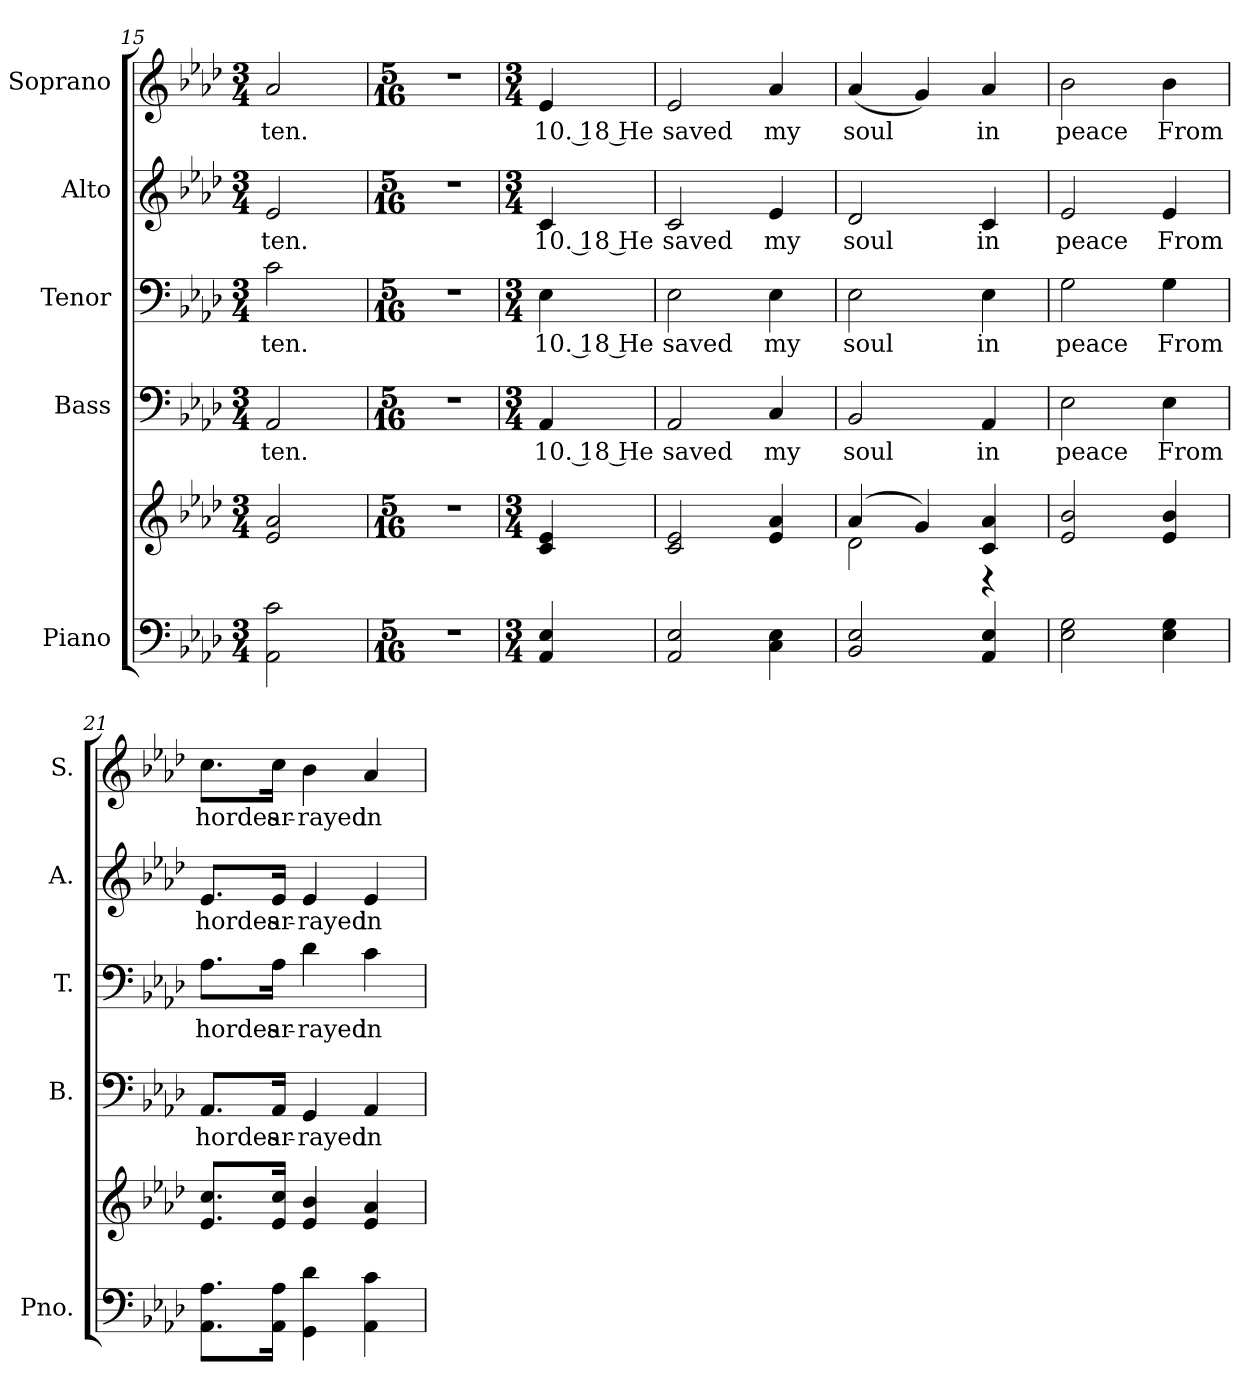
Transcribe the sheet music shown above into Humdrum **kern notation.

**kern	**kern	**kern	**text	**kern	**text	**kern	**text	**kern	**text
*part5	*part5	*part4	*part4	*part3	*part3	*part2	*part2	*part1	*part1
*staff6	*staff5	*staff4	*staff4	*staff3	*staff3	*staff2	*staff2	*staff1	*staff1
*I"Piano	*	*I"Bass	*	*I"Tenor	*	*I"Alto	*	*I"Soprano	*
*I'Pno.	*	*I'B.	*	*I'T.	*	*I'A.	*	*I'S.	*
*clefF4	*clefG2	*clefF4	*	*clefF4	*	*clefG2	*	*clefG2	*
*k[b-e-a-d-]	*k[b-e-a-d-]	*k[b-e-a-d-]	*	*k[b-e-a-d-]	*	*k[b-e-a-d-]	*	*k[b-e-a-d-]	*
*A-:	*A-:	*A-:	*	*A-:	*	*A-:	*	*A-:	*
*M3/4	*M3/4	*M3/4	*	*M3/4	*	*M3/4	*	*M3/4	*
=15	=15	=15	=15	=15	=15	=15	=15	=15	=15
!	!	!	!LO:LY:b:color=#000000	!	!	!	!	!	!
!	!	!	!	!	!LO:LY:b:color=#000000	!	!	!	!
!	!	!	!	!	!	!	!LO:LY:b:color=#000000	!	!
!	!	!	!	!	!	!	!	!	!LO:LY:b:color=#000000
2AA-i\ 2ci	2e-i/ 2a-i	2AA-i/	-ten.	2ci\	-ten.	2e-i/	-ten.	2a-i/	-ten.
!!LO:PB:g=z
=16	=16	=16	=16	=16	=16	=16	=16	=16	=16
*M5/16	*M5/16	*M5/16	*	*M5/16	*	*M5/16	*	*M5/16	*
!LO:N:vis=1	!LO:N:vis=1	!LO:N:vis=1	!	!LO:N:vis=1	!	!LO:N:vis=1	!	!LO:N:vis=1	!
16%5r	16%5r	16%5r	.	16%5r	.	16%5r	.	16%5r	.
=17	=17	=17	=17	=17	=17	=17	=17	=17	=17
*M3/4	*M3/4	*M3/4	*	*M3/4	*	*M3/4	*	*M3/4	*
!	!	!	!LO:LY:b:color=#000000	!	!	!	!	!	!
!	!	!	!	!	!LO:LY:b:color=#000000	!	!	!	!
!	!	!	!	!	!	!	!LO:LY:b:color=#000000	!	!
!	!	!	!	!	!	!	!	!	!LO:LY:b:color=#000000
4AA-i/ 4E-i	4ci/ 4e-i	4AA-i/	10. 18 He	4E-i\	10. 18 He	4ci/	10. 18 He	4e-i/	10. 18 He
=18	=18	=18	=18	=18	=18	=18	=18	=18	=18
!	!	!	!LO:LY:b:color=#000000	!	!	!	!	!	!
!	!	!	!	!	!LO:LY:b:color=#000000	!	!	!	!
!	!	!	!	!	!	!	!LO:LY:b:color=#000000	!	!
!	!	!	!	!	!	!	!	!	!LO:LY:b:color=#000000
2AA-i/ 2E-i	2ci/ 2e-i	2AA-i/	saved	2E-i\	saved	2ci/	saved	2e-i/	saved
!	!	!	!LO:LY:b:color=#000000	!	!	!	!	!	!
!	!	!	!	!	!LO:LY:b:color=#000000	!	!	!	!
!	!	!	!	!	!	!	!LO:LY:b:color=#000000	!	!
!	!	!	!	!	!	!	!	!	!LO:LY:b:color=#000000
4Ci\ 4E-i	4e-i/ 4a-i	4Ci/	my	4E-i\	my	4e-i/	my	4a-i/	my
=19	=19	=19	=19	=19	=19	=19	=19	=19	=19
*	*^	*	*	*	*	*	*	*	*
!	!	!	!	!LO:LY:b:color=#000000	!	!	!	!	!	!
!	!	!	!	!	!	!LO:LY:b:color=#000000	!	!	!	!
!	!	!	!	!	!	!	!	!LO:LY:b:color=#000000	!	!
!	!	!	!	!	!	!	!	!	!	!LO:LY:b:color=#000000
2BB-i/ 2E-i	(4a-i/	2d-i\	2BB-i/	soul	2E-i\	soul	2d-i/	soul	(4a-i/	soul
.	4gi/)	.	.	.	.	.	.	.	4gi/)	.
!	!	!	!	!LO:LY:b:color=#000000	!	!	!	!	!	!
!	!	!	!	!	!	!LO:LY:b:color=#000000	!	!	!	!
!	!	!	!	!	!	!	!	!LO:LY:b:color=#000000	!	!
!	!	!	!	!	!	!	!	!	!	!LO:LY:b:color=#000000
4AA-i/ 4E-i	4ci/ 4a-i	4r	4AA-i/	in	4E-i\	in	4ci/	in	4a-i/	in
*	*v	*v	*	*	*	*	*	*	*	*
=20	=20	=20	=20	=20	=20	=20	=20	=20	=20
*	*^	*	*	*	*	*	*	*	*
!	!	!	!	!LO:LY:b:color=#000000	!	!	!	!	!	!
*	*v	*v	*	*	*	*	*	*	*	*
*	*^	*	*	*	*	*	*	*	*
!	!	!	!	!	!	!LO:LY:b:color=#000000	!	!	!	!
*	*v	*v	*	*	*	*	*	*	*	*
*	*^	*	*	*	*	*	*	*	*
!	!	!	!	!	!	!	!	!LO:LY:b:color=#000000	!	!
*	*v	*v	*	*	*	*	*	*	*	*
*	*^	*	*	*	*	*	*	*	*
!	!	!	!	!	!	!	!	!	!	!LO:LY:b:color=#000000
*	*v	*v	*	*	*	*	*	*	*	*
2E-i\ 2Gi	2e-i/ 2b-i	2E-i\	peace	2Gi\	peace	2e-i/	peace	2b-i\	peace
!	!	!	!LO:LY:b:color=#000000	!	!	!	!	!	!
!	!	!	!	!	!LO:LY:b:color=#000000	!	!	!	!
!	!	!	!	!	!	!	!LO:LY:b:color=#000000	!	!
!	!	!	!	!	!	!	!	!	!LO:LY:b:color=#000000
4E-i\ 4Gi	4e-i/ 4b-i	4E-i\	From	4Gi\	From	4e-i/	From	4b-i\	From
!!LO:PB:g=z
=21	=21	=21	=21	=21	=21	=21	=21	=21	=21
!	!	!	!LO:LY:b:color=#000000	!	!	!	!	!	!
!	!	!	!	!	!LO:LY:b:color=#000000	!	!	!	!
!	!	!	!	!	!	!	!LO:LY:b:color=#000000	!	!
!	!	!	!	!	!	!	!	!	!LO:LY:b:color=#000000
8.AA-i\ 8.A-i\L	8.e-i/ 8.cci/L	8.AA-i/L	hordes	8.A-i\L	hordes	8.e-i/L	hordes	8.cci\L	hordes
!	!	!	!LO:LY:b:color=#000000	!	!	!	!	!	!
!	!	!	!	!	!LO:LY:b:color=#000000	!	!	!	!
!	!	!	!	!	!	!	!LO:LY:b:color=#000000	!	!
!	!	!	!	!	!	!	!	!	!LO:LY:b:color=#000000
16AA-i\ 16A-i\Jk	16e-i/ 16cci/Jk	16AA-i/Jk	ar-	16A-i\Jk	ar-	16e-i/Jk	ar-	16cci\Jk	ar-
!	!	!	!LO:LY:b:color=#000000	!	!	!	!	!	!
!	!	!	!	!	!LO:LY:b:color=#000000	!	!	!	!
!	!	!	!	!	!	!	!LO:LY:b:color=#000000	!	!
!	!	!	!	!	!	!	!	!	!LO:LY:b:color=#000000
4GGi\ 4d-i	4e-i/ 4b-i	4GGi/	-rayed	4d-i\	-rayed	4e-i/	-rayed	4b-i\	-rayed
!	!	!	!LO:LY:b:color=#000000	!	!	!	!	!	!
!	!	!	!	!	!LO:LY:b:color=#000000	!	!	!	!
!	!	!	!	!	!	!	!LO:LY:b:color=#000000	!	!
!	!	!	!	!	!	!	!	!	!LO:LY:b:color=#000000
4AA-i\ 4ci	4e-i/ 4a-i	4AA-i/	in	4ci\	in	4e-i/	in	4a-i/	in
=	=	=	=	=	=	=	=	=	=
*-	*-	*-	*-	*-	*-	*-	*-	*-	*-
